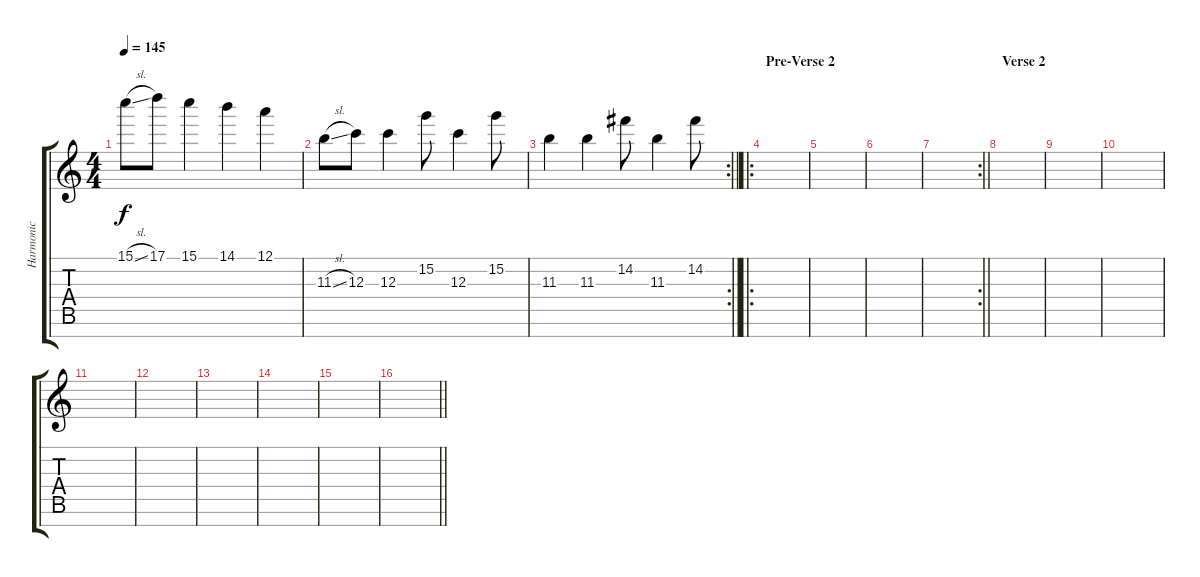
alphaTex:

\track ("Harmonic" "Harmonic") {instrument distortionguitar}
\staff {score tabs}
\tuning (A4 E4 C4 G3 D3 A2 E2) {hide}
\ts (4 4)
\tempo 145
\clef g2
\ks c
15.1{sl}.8{dy f} 17.1.8 15.1.4 14.1.4 12.1.4 |
11.3{sl}.8 12.3.8 12.3.4 15.2.8 12.3.4 15.2.8 |
\rc 2
\barLineRight lightlight
11.3.4 11.3.4 14.2.8 11.3.4 14.2.8 |
\ro
\section ("" "Pre-Verse 2")
|
|
|
\rc 2
\barLineRight lightlight
|
\section ("" "Verse 2")
|
|
|
|
|
|
|
|
\barLineRight lightlight
